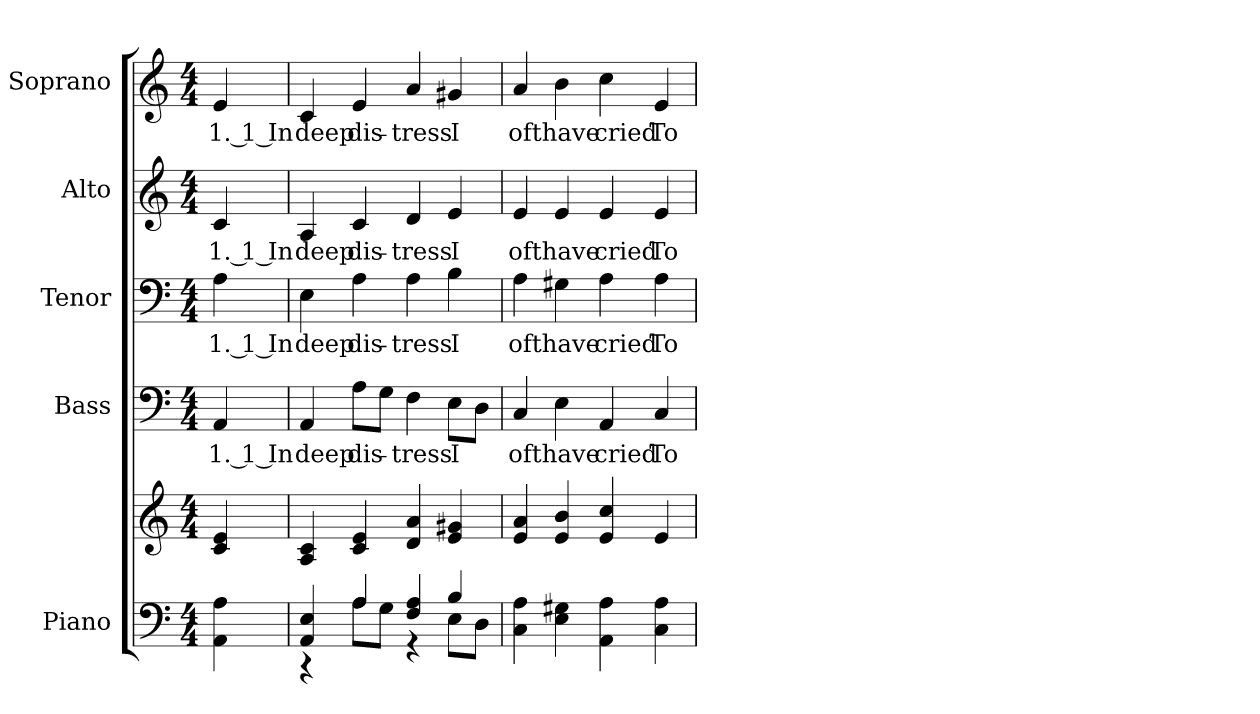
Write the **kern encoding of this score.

**kern	**kern	**kern	**text	**kern	**text	**kern	**text	**kern	**text
*part5	*part5	*part4	*part4	*part3	*part3	*part2	*part2	*part1	*part1
*staff6	*staff5	*staff4	*staff4	*staff3	*staff3	*staff2	*staff2	*staff1	*staff1
*I"Piano	*	*I"Bass	*	*I"Tenor	*	*I"Alto	*	*I"Soprano	*
*I'Pno.	*	*I'B.	*	*I'T.	*	*I'A.	*	*I'S.	*
!!LO:PB:g=z
*clefF4	*clefG2	*clefF4	*	*clefF4	*	*clefG2	*	*clefG2	*
*k[]	*k[]	*k[]	*	*k[]	*	*k[]	*	*k[]	*
*C:	*C:	*C:	*	*C:	*	*C:	*	*C:	*
*M4/4	*M4/4	*M4/4	*	*M4/4	*	*M4/4	*	*M4/4	*
*MM135	*MM135	*MM135	*	*MM135	*	*MM135	*	*MM135	*
=	=	=	=	=	=	=	=	=	=
!	!	!	!LO:LY:b:color=#000000	!	!	!	!	!	!
!	!	!	!	!	!LO:LY:b:color=#000000	!	!	!	!
!	!	!	!	!	!	!	!LO:LY:b:color=#000000	!	!
!	!	!	!	!	!	!	!	!	!LO:LY:b:color=#000000
4AAi\ 4Ai	4ci/ 4ei	4AAi/	1. 1 In	4Ai\	1. 1 In	4ci/	1. 1 In	4ei/	1. 1 In
=1	=1	=1	=1	=1	=1	=1	=1	=1	=1
*^	*	*	*	*	*	*	*	*	*
!	!	!	!	!LO:LY:b:color=#000000	!	!	!	!	!	!
!	!	!	!	!	!	!LO:LY:b:color=#000000	!	!	!	!
!	!	!	!	!	!	!	!	!LO:LY:b:color=#000000	!	!
!	!	!	!	!	!	!	!	!	!	!LO:LY:b:color=#000000
4AAi/ 4Ei	4r	4Ai/ 4ci	4AAi/	deep	4Ei\	deep	4Ai/	deep	4ci/	deep
!	!	!	!	!LO:LY:b:color=#000000	!	!	!	!	!	!
!	!	!	!	!	!	!LO:LY:b:color=#000000	!	!	!	!
!	!	!	!	!	!	!	!	!LO:LY:b:color=#000000	!	!
!	!	!	!	!	!	!	!	!	!	!LO:LY:b:color=#000000
4Ai/	8Ai\L	4ci/ 4ei	8Ai\L	dis-	4Ai\	dis-	4ci/	dis-	4ei/	dis-
.	8Gi\J	.	8Gi\J	.	.	.	.	.	.	.
!	!	!	!	!LO:LY:b:color=#000000	!	!	!	!	!	!
!	!	!	!	!	!	!LO:LY:b:color=#000000	!	!	!	!
!	!	!	!	!	!	!	!	!LO:LY:b:color=#000000	!	!
!	!	!	!	!	!	!	!	!	!	!LO:LY:b:color=#000000
4Fi/ 4Ai	4r	4di/ 4ai	4Fi\	-tress	4Ai\	-tress	4di/	-tress	4ai/	-tress
!	!	!	!	!LO:LY:b:color=#000000	!	!	!	!	!	!
!	!	!	!	!	!	!LO:LY:b:color=#000000	!	!	!	!
!	!	!	!	!	!	!	!	!LO:LY:b:color=#000000	!	!
!	!	!	!	!	!	!	!	!	!	!LO:LY:b:color=#000000
4Bi/	8Ei\L	4ei/ 4g#Xi	8Ei\L	I	4Bi\	I	4ei/	I	4g#Xi/	I
.	8Di\J	.	8Di\J	.	.	.	.	.	.	.
*v	*v	*	*	*	*	*	*	*	*	*
=2	=2	=2	=2	=2	=2	=2	=2	=2	=2
*^	*	*	*	*	*	*	*	*	*
!	!	!	!	!LO:LY:b:color=#000000	!	!	!	!	!	!
*v	*v	*	*	*	*	*	*	*	*	*
*^	*	*	*	*	*	*	*	*	*
!	!	!	!	!	!	!LO:LY:b:color=#000000	!	!	!	!
*v	*v	*	*	*	*	*	*	*	*	*
*^	*	*	*	*	*	*	*	*	*
!	!	!	!	!	!	!	!	!LO:LY:b:color=#000000	!	!
*v	*v	*	*	*	*	*	*	*	*	*
*^	*	*	*	*	*	*	*	*	*
!	!	!	!	!	!	!	!	!	!	!LO:LY:b:color=#000000
*v	*v	*	*	*	*	*	*	*	*	*
4Ci\ 4Ai	4ei/ 4ai	4Ci/	oft	4Ai\	oft	4ei/	oft	4ai/	oft
!	!	!	!LO:LY:b:color=#000000	!	!	!	!	!	!
!	!	!	!	!	!LO:LY:b:color=#000000	!	!	!	!
!	!	!	!	!	!	!	!LO:LY:b:color=#000000	!	!
!	!	!	!	!	!	!	!	!	!LO:LY:b:color=#000000
4Ei\ 4G#Xi	4ei/ 4bi	4Ei\	have	4G#Xi\	have	4ei/	have	4bi\	have
!	!	!	!LO:LY:b:color=#000000	!	!	!	!	!	!
!	!	!	!	!	!LO:LY:b:color=#000000	!	!	!	!
!	!	!	!	!	!	!	!LO:LY:b:color=#000000	!	!
!	!	!	!	!	!	!	!	!	!LO:LY:b:color=#000000
4AAi\ 4Ai	4ei/ 4cci	4AAi/	cried	4Ai\	cried	4ei/	cried	4cci\	cried
!	!	!	!LO:LY:b:color=#000000	!	!	!	!	!	!
!	!	!	!	!	!LO:LY:b:color=#000000	!	!	!	!
!	!	!	!	!	!	!	!LO:LY:b:color=#000000	!	!
!	!	!	!	!	!	!	!	!	!LO:LY:b:color=#000000
4Ci\ 4Ai	4ei/	4Ci/	To	4Ai\	To	4ei/	To	4ei/	To
=	=	=	=	=	=	=	=	=	=
*-	*-	*-	*-	*-	*-	*-	*-	*-	*-
